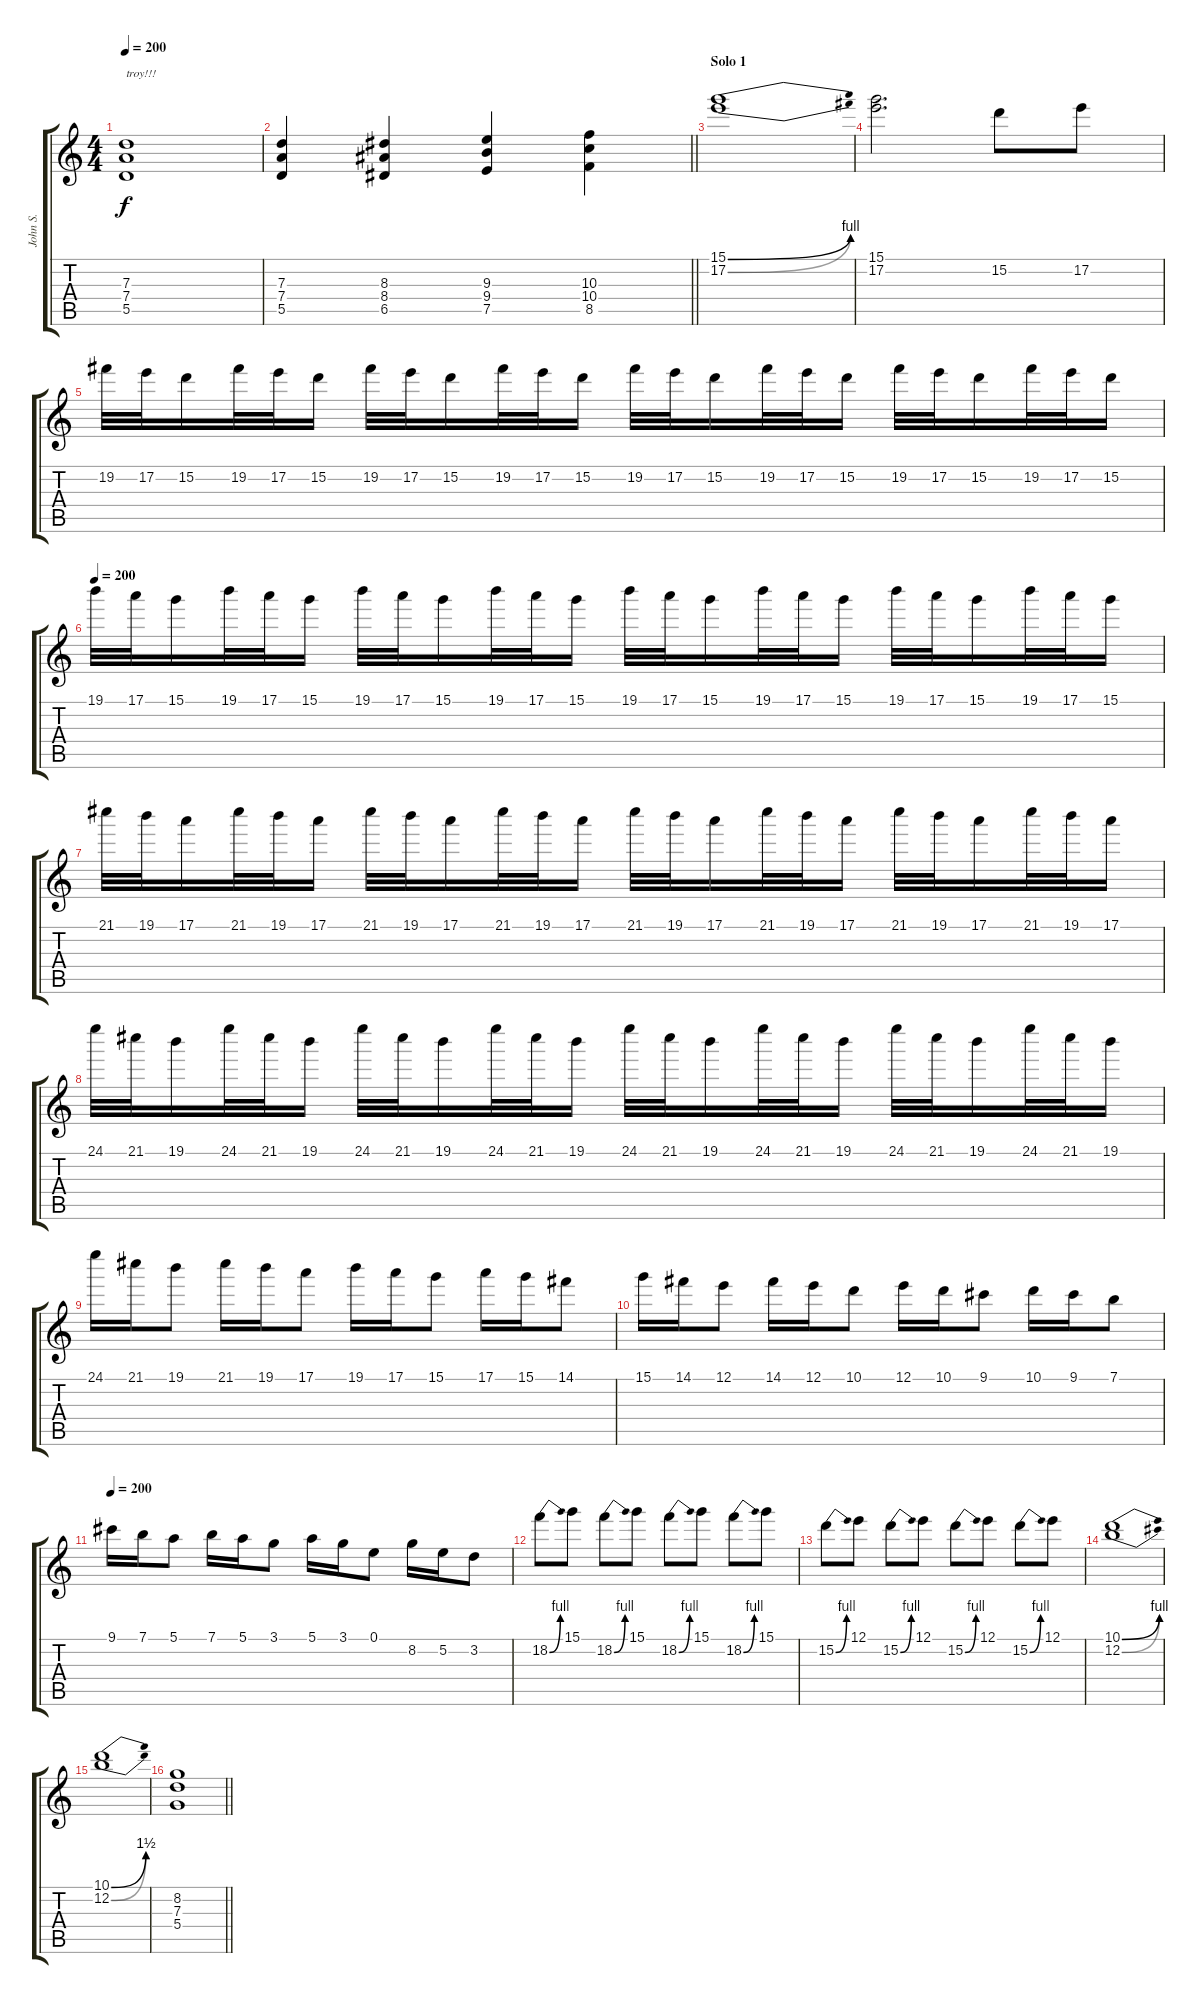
\track ("John S." "John S.") {instrument overdrivenguitar}
\staff {score tabs}
\tuning (E4 B3 G3 D3 A2 E2) {hide}
\ts (4 4)
\tempo 200
\clef g2
\ks c
(7.3 7.4 5.5).1{txt "troy!!!" dy f} |
\barLineRight lightlight
(7.3 7.4 5.5).4 (8.3 8.4 6.5).4 (9.3 9.4 7.5).4 (10.3 10.4 8.5).4 |
\section ("" "Solo 1")
(15.1{be (bend 0 0 60 4)} 17.2{be (bend 0 0 60 4)}).1{instrument overdrivenguitar} |
(15.1 17.2).2{d} 15.2.8 17.2.8 |
19.2.32 17.2.32 15.2.16 19.2.32 17.2.32 15.2.16 19.2.32 17.2.32 15.2.16 19.2.32 17.2.32 15.2.16 19.2.32 17.2.32 15.2.16 19.2.32 17.2.32 15.2.16 19.2.32 17.2.32 15.2.16 19.2.32 17.2.32 15.2.16 |
\tempo 200
19.1.32 17.1.32 15.1.16 19.1.32 17.1.32 15.1.16 19.1.32 17.1.32 15.1.16 19.1.32 17.1.32 15.1.16 19.1.32 17.1.32 15.1.16 19.1.32 17.1.32 15.1.16 19.1.32 17.1.32 15.1.16 19.1.32 17.1.32 15.1.16 |
21.1.32 19.1.32 17.1.16 21.1.32 19.1.32 17.1.16 21.1.32 19.1.32 17.1.16 21.1.32 19.1.32 17.1.16 21.1.32 19.1.32 17.1.16 21.1.32 19.1.32 17.1.16 21.1.32 19.1.32 17.1.16 21.1.32 19.1.32 17.1.16 |
24.1.32 21.1.32 19.1.16 24.1.32 21.1.32 19.1.16 24.1.32 21.1.32 19.1.16 24.1.32 21.1.32 19.1.16 24.1.32 21.1.32 19.1.16 24.1.32 21.1.32 19.1.16 24.1.32 21.1.32 19.1.16 24.1.32 21.1.32 19.1.16 |
24.1.16 21.1.16 19.1.8 21.1.16 19.1.16 17.1.8 19.1.16 17.1.16 15.1.8 17.1.16 15.1.16 14.1.8 |
15.1.16 14.1.16 12.1.8 14.1.16 12.1.16 10.1.8 12.1.16 10.1.16 9.1.8 10.1.16 9.1.16 7.1.8 |
\tempo 200
9.1.16 7.1.16 5.1.8 7.1.16 5.1.16 3.1.8 5.1.16 3.1.16 0.1.8 8.2.16 5.2.16 3.2.8 |
18.2{be (bend 0 0 60 4)}.8 15.1.8 18.2{be (bend 0 0 60 4)}.8 15.1.8 18.2{be (bend 0 0 60 4)}.8 15.1.8 18.2{be (bend 0 0 60 4)}.8 15.1.8 |
15.2{be (bend 0 0 60 4)}.8 12.1.8 15.2{be (bend 0 0 60 4)}.8 12.1.8 15.2{be (bend 0 0 60 4)}.8 12.1.8 15.2{be (bend 0 0 60 4)}.8 12.1.8 |
(10.1{be (bend 0 0 60 4)} 12.2{be (bend 0 0 60 4)}).1 |
(10.1{be (bend 0 0 60 6)} 12.2{be (bend 0 0 60 6)}).1 |
\barLineRight lightlight
(8.2 7.3 5.4).1
